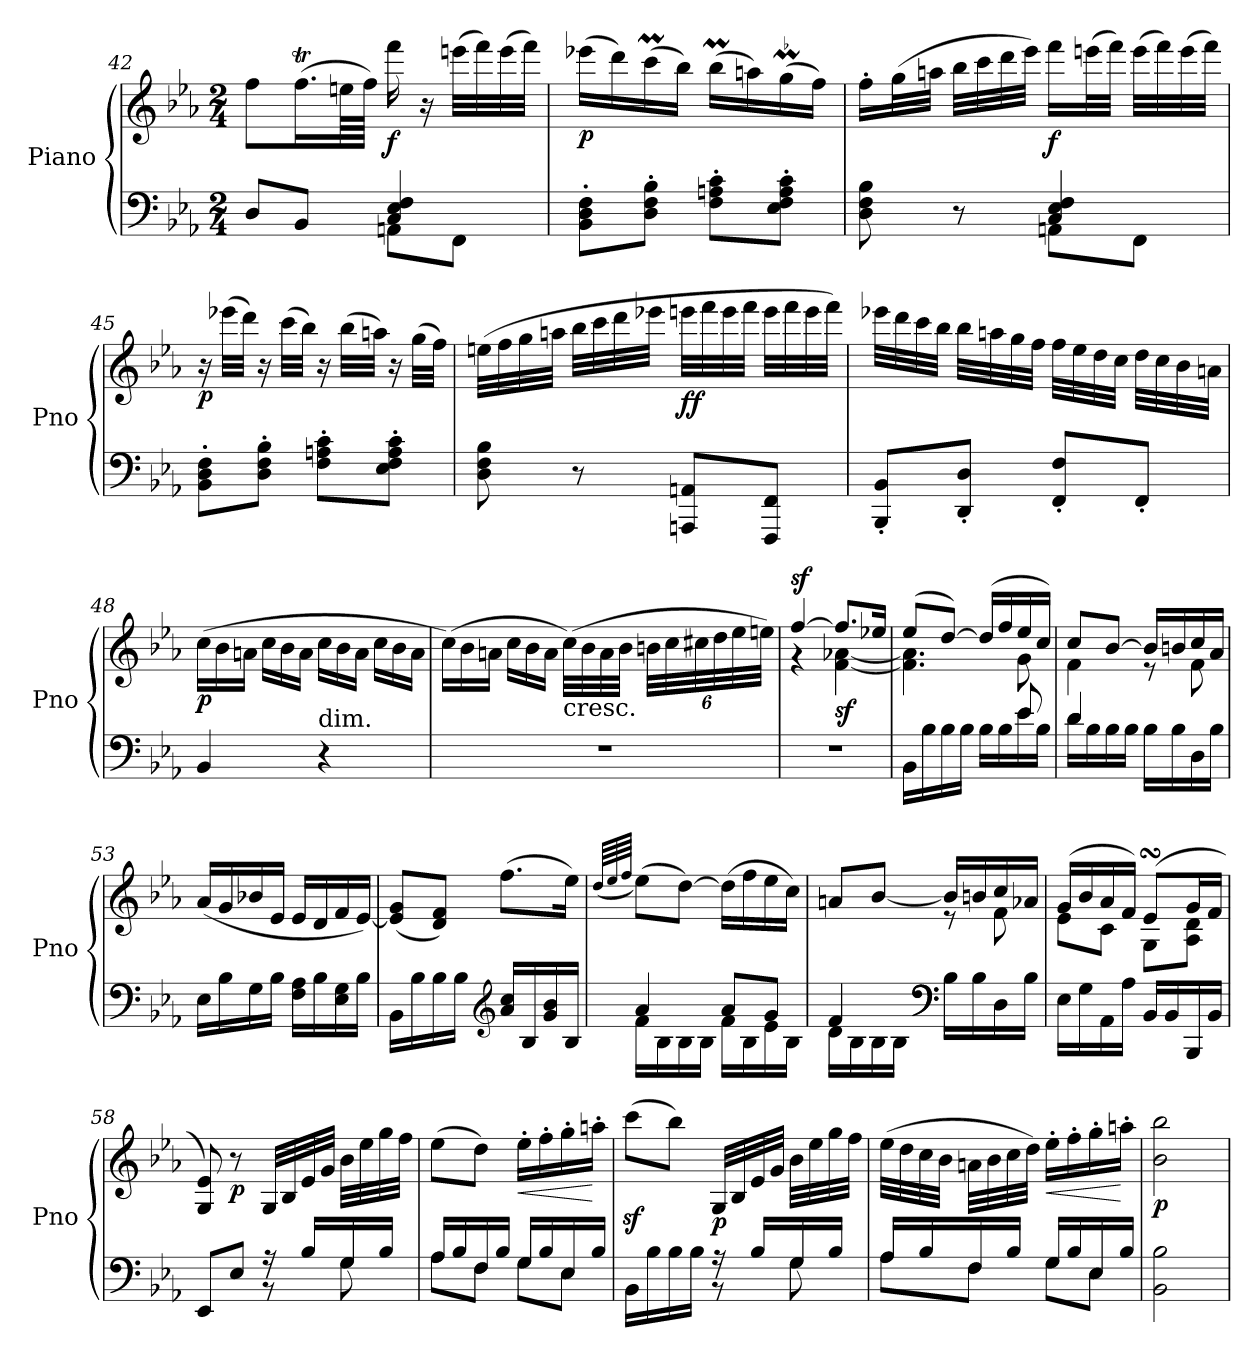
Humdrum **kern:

**kern	**kern	**dynam
*part1	*part1	*part1
*staff2	*staff1	*staff1/2
*I"Piano	*	*
*I'Pno	*	*
*clefF4	*clefG2	*
*k[b-e-a-]	*k[b-e-a-]	*
*E-:	*E-:	*
*M2/4	*M2/4	*
=42	=42	=42
*^	*	*
8D/L	4ryy	8ff\L	.
8BB-/J	.	(>16.ffT\L	.
.	.	64een\LL	.
.	.	64ff\JJJJ)	.
!	!	!	!LO:DY:b
4C/ 4E-/ 4F/	8AAn\L	16fff\	f
.	.	16r	.
.	8FF\J	(>32eeen\LLL	.
.	.	32fff\)	.
.	.	(>32eee\	.
.	.	32fff\JJJ)	.
*v	*v	*	*
!!LO:LB:g=z
=43	=43	=43
!	!	!LO:DY:b
8BB-\' 8D\' 8F\'L	(>16eee-X\LL	p
.	16ddd\)	.
8D\' 8F\' 8B-\'J	(>16cccM\	.
.	16bb-\JJ)	.
8F\' 8An\' 8c\'L	(>16bb-M\LL	.
.	16aan\)	.
8E-\' 8F\' 8A\' 8c\'J	(>16ggm\	.
.	16ff\JJ)	.
=44	=44	=44
*^	*	*
8D\ 8F\ 8B-\	4ryy	16ff'\LL	.
.	.	(>32gg\L	.
.	.	32aan\JJJ	.
8r	.	32bb-\LLL	.
.	.	32ccc\	.
.	.	32ddd\	.
.	.	32eee-\JJJ)	.
!	!	!	!LO:DY:b
4C/ 4E-/ 4F/	8AAn\L	16fff\LL	f
.	.	(>32eeen\L	.
.	.	32fff\JJJ)	.
.	8FF\J	(>32eee\LLL	.
.	.	32fff\)	.
.	.	(>32eee\	.
.	.	32fff\JJJ)	.
*v	*v	*	*
=45	=45	=45
!	!	!LO:DY:b
8BB-\' 8D\' 8F\'L	16r	p
.	(>32eee-X\LLL	.
.	32ddd\JJJ)	.
8D\' 8F\' 8B-\'J	16r	.
.	(>32ccc\LLL	.
.	32bb-\JJJ)	.
8F\' 8An\' 8c\'L	16r	.
.	(>32bb-\LLL	.
.	32aan\JJJ)	.
8E-\' 8F\' 8A\' 8c\'J	16r	.
.	(>32gg\LLL	.
.	32ff\JJJ)	.
!!LO:LB:g=z
=46	=46	=46
8D\ 8F\ 8B-\	(>32een\LLL	.
.	32ff\	.
.	32gg\	.
.	32aan\JJJ	.
8r	32bb-\LLL	.
.	32ccc\	.
.	32ddd\	.
.	32eee-X\JJJ	.
!	!	!LO:DY:b
8AAAn/ 8AAn/L	32eeen\LLL	ff
.	32fff\	.
.	32eee\	.
.	32fff\JJJ	.
8FFF/ 8FF/J	32eee\LLL	.
.	32fff\	.
.	32eee\	.
.	32fff\JJJ)	.
=47	=47	=47
8BBB-/' 8BB-/'L	32eee-X\LLL	.
.	32ddd\	.
.	32ccc\	.
.	32bb-\JJJ	.
8DD/' 8D/'J	32bb-\LLL	.
.	32aan\	.
.	32gg\	.
.	32ff\JJJ	.
8FF/' 8F/'L	32ff\LLL	.
.	32ee-\	.
.	32dd\	.
.	32cc\JJJ	.
8FF'/J	32dd\LLL	.
.	32cc\	.
.	32b-\	.
.	32an\JJJ	.
!!LO:LB:g=z
=48	=48	=48
*	*Xtuplet	*
!	!	!LO:DY:b
4BB-/	(>24cc\LL	p
.	24b-\	.
.	24an\JJ	.
.	24cc\LL	.
.	24b-\	.
.	24a\JJ	.
!LO:TX:a:t=dim.	!	!
4r	24cc\LL	.
.	24b-\	.
.	24a\JJ	.
.	24cc\LL	.
.	24b-\	.
.	24a\JJ	.
=49	=49	=49
2r	(>24cc\LL)	.
.	24b-\	.
.	24an\JJ	.
.	24cc\LL	.
.	24b-\	.
.	24a\JJ	.
!	!LO:TX:b:t=cresc.	!
.	(>32cc\LLL)	.
.	32b-\	.
.	32a\	.
.	32b-\JJJ	.
*	*tuplet	*
*	*Xbrackettup	*
.	48bn\LLL	.
.	48cc\	.
.	48cc#X\	.
.	48dd\	.
.	48ee-\	.
.	48een\JJJ)	.
=50	=50	=50
*	*^	*
!	!	!	!LO:DY:a
2r	[4ff/	4rg	sf
!	!	!	!LO:DY:b
.	8.ff/L]	[4f\ [4a-X\	sf
.	16ee-X/Jk	.	.
=51	=51	=51	=51
*^	*	*	*
16BB-\LL	4.ryy	(>8ee-/L	4.f\] 4.a-\]	.
16B-\	.	.	.	.
16B-\	.	[8dd/J)	.	.
16B-\JJ	.	.	.	.
16B-\LL	.	(>16dd/LL]	.	.
16B-\	.	16ff/	.	.
16e-\	8e-/	16ee-/	8g\	.
16B-\JJ	.	16cc/JJ)	.	.
!!LO:PB:g=z	!!
=52	=52	=52	=52	=52
16d\LL	4d/	8cc/L	4f\	.
16B-\	.	.	.	.
16B-\	.	[8b-/J	.	.
16B-\JJ	.	.	.	.
16B-\LL	4ryy	16b-/LL]	8re	.
16B-\	.	16bn/	.	.
16D\	.	16cc/	8f\	.
16B-\JJ	.	16a-/JJ	.	.
*v	*v	*	*	*
*	*v	*v	*
=53	=53	=53
16E-\LL	(<16a-/LL	.
16B-\	16g/	.
16G\	16b-X/	.
16B-\JJ	16e-/JJ	.
16F\ 16A-\LL	16e-/LL	.
16B-\	16d/	.
16E-\ 16G\	16f/	.
16B-\JJ	[16e-/JJ)	.
=54	=54	=54
16BB-\LL	(<8e-/] 8g/L	.
16B-\	.	.
16B-\	8d/ 8f/J)	.
16B-\JJ	.	.
*clefG2	*	*
16a-/ 16cc/LL	(>8.ff\L	.
16B-/	.	.
16g/ 16b-/	.	.
16B-/JJ	16ee-\Jk)	.
=55	=55	=55
.	(<64qdd/LLLL	.
.	64qee-/	.
.	64qff/JJJJ	.
*^	*	*
4a-/	16f\LL	(>8ee-\L)	.
.	16B-\	.	.
.	16B-\	[8dd\J)	.
.	16B-\JJ	.	.
8a-/L	16f\LL	(>16dd\LL]	.
.	16B-\	16ff\	.
8g/J	16e-\	16ee-\	.
.	16B-\JJ	16cc\JJ)	.
!!LO:LB:g=z
=56	=56	=56	=56
*	*	*^	*
4f/	16d\LL	8an/L	4ryy	.
.	16B-\	.	.	.
.	16B-\	[8b-/J	.	.
.	16B-\JJ	.	.	.
*clefF4	*	*	*	*
16B-\LL	4ryy	16b-/LL]	8re	.
16B-\	.	16bn/	.	.
16D\	.	16cc/	8f\	.
16B-\JJ	.	16a-X/JJ	.	.
*v	*v	*	*	*
=57	=57	=57	=57
16E-\LL	(>16g/LL	8e-\L	.
16G\	16b-/	.	.
16AA-\	16a-/	8c\J	.
16A-\JJ	16f/JJ)	.	.
16BB-/LL	(>8e-sSSs/L	8G\L	.
16BB-/	.	.	.
16BBB-/	16g/L	8A-\ 8d\J	.
16BB-/JJ	16f/JJ	.	.
*	*v	*v	*
=58	=58	=58
*^	*	*
*	*^	*	*
8EE-/L	4.ryy	4ryy	8G/ 8e-/)	.
!	!	!	!	!LO:DY:b
8E-/J	.	.	8r	p
16rA	.	8rBB	32G/LLL	.
.	.	.	32B-/	.
16B-/LL	.	.	32e-/	.
.	.	.	32g/JJJ	.
16G/	8G\	8ryy	32b-\LLL	.
.	.	.	32ee-\	.
16B-/JJ	.	.	32gg\	.
.	.	.	32ff\JJJ	.
*	*v	*v	*	*
=59	=59	=59	=59
16A-/LL	8A-\L	(>8ee-\L	.
16B-/	.	.	.
16F/	8F\J	8dd\J)	.
16B-/JJ	.	.	.
!	!	!	!LO:HP:b
16G/LL	8G\L	16ee-'\LL	<
16B-/	.	16ff'\	.
16E-/	8E-\J	16gg'\	.
16B-/JJ	.	16aan'\JJ	[
!!LO:LB:g=z
=60	=60	=60	=60
*	*^	*	*
16BB-\LL	4.ryy	4ryy	(>8cccz<\L	.
16B-\	.	.	.	.
16B-\	.	.	8bb-\J)	.
16B-\JJ	.	.	.	.
!	!	!	!	!LO:DY:b
16rA	.	8rBB	32G/LLL	p
.	.	.	32B-/	.
16B-/LL	.	.	32e-/	.
.	.	.	32g/JJJ	.
16G/	8G\	8ryy	32b-\LLL	.
.	.	.	32ee-\	.
16B-/JJ	.	.	32gg\	.
.	.	.	32ff\JJJ	.
*	*v	*v	*	*
=61	=61	=61	=61
16A-/LL	8A-\L	(>32ee-\LLL	.
.	.	32dd\	.
16B-/	.	32cc\	.
.	.	32b-\JJJ	.
16F/	8F\J	32an\LLL	.
.	.	32b-\	.
16B-/JJ	.	32cc\	.
.	.	32dd\JJJ)	.
!	!	!	!LO:HP:b
16G/LL	8G\L	16ee-'\LL	<
16B-/	.	16ff'\	.
16E-/	8E-\J	16gg'\	.
16B-/JJ	.	16aan'\JJ	[
*v	*v	*	*
=62	=62	=62
!	!	!LO:DY:b
2BB-\ 2B-\	2b-\ 2bb-\	p
=	=	=
*-	*-	*-
